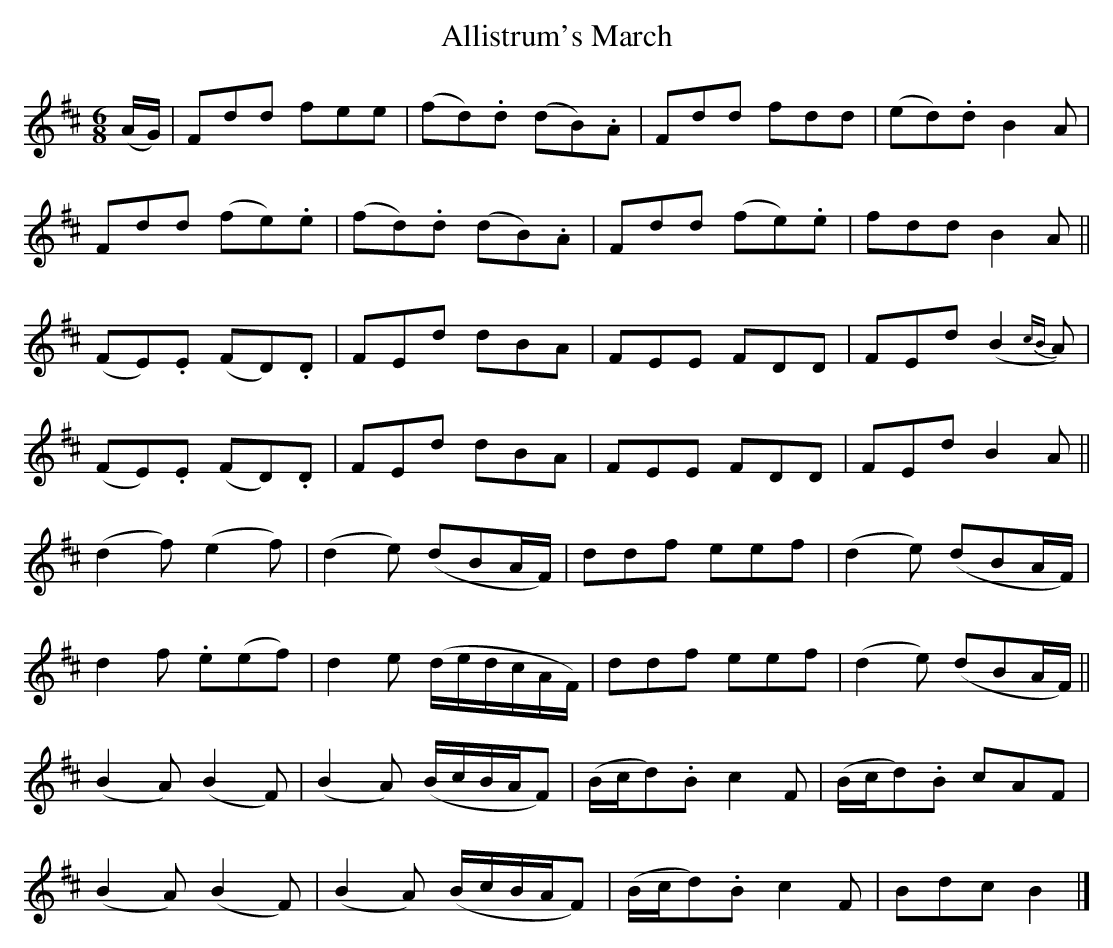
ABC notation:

X:1
T: Allistrum's March
M: 6/8
L: 1/8
K: D
(A/G/) |  Fdd     fee  | (fd).d (dB).A       | Fdd   fdd  | (ed).d B2     A  |
          Fdd   (fe).e | (fd).d (dB).A       | Fdd (fe).e |   fdd  B2     A  ||
         (FE).E (FD).D |  FEd    dBA         | FEE   FDD  |  FEd  (B2 {cB}A) |
         (FE).E (FD).D |  FEd    dBA         | FEE   FDD  |  FEd   B2     A  ||
         (d2 f) (e2 f) | (d2 e) (dBA/F/)     | ddf   eef  | (d2 e) (dBA/F/)  |
          d2 f  .e(ef) | d2 e (d/e/d/c/A/F/) | ddf   eef  | (d2 e) (dBA/F/)  ||
        (B2 A) (B2 F) | (B2 A) (B/c/B/A/F) | (B/c/d).B c2 F | (B/c/d).B cAF  |
        (B2 A) (B2 F) | (B2 A) (B/c/B/A/F) | (B/c/d).B c2 F | Bdc B2         |]
